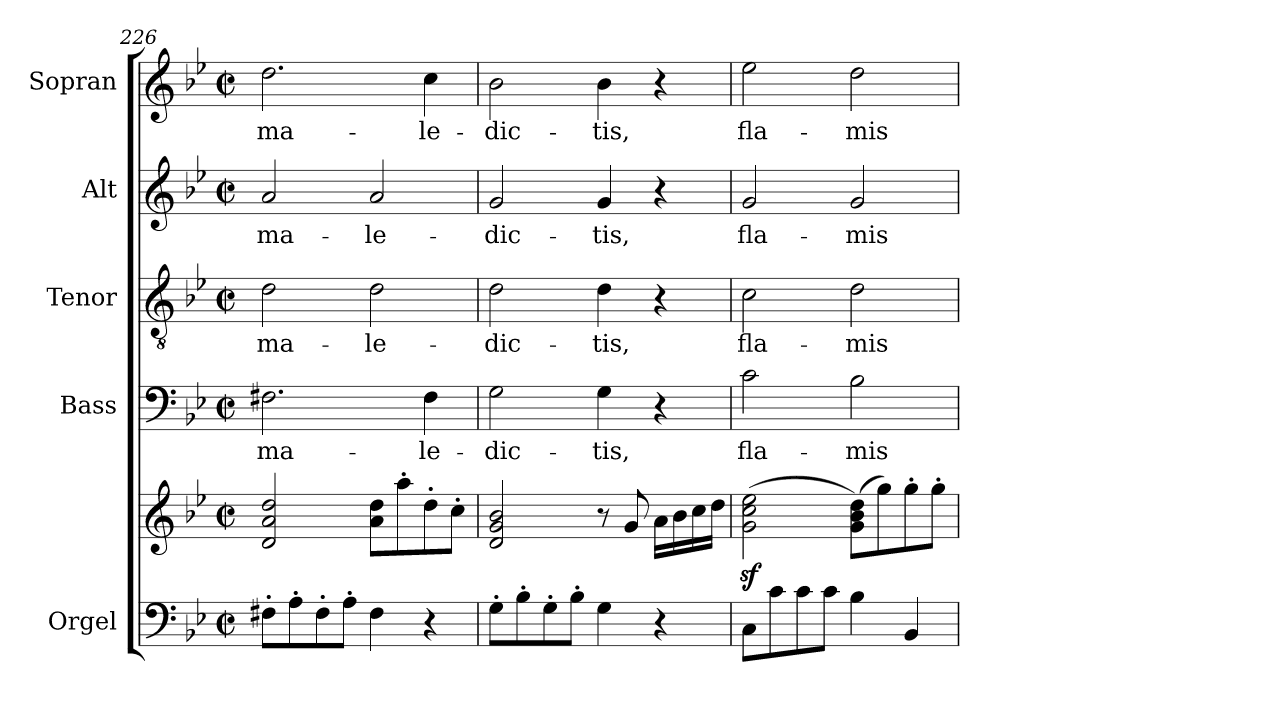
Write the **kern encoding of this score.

**kern	**kern	**kern	**text	**kern	**text	**kern	**text	**kern	**text
*part5	*part5	*part4	*part4	*part3	*part3	*part2	*part2	*part1	*part1
*staff6	*staff5	*staff4	*staff4	*staff3	*staff3	*staff2	*staff2	*staff1	*staff1
*I"Orgel	*	*I"Bass	*	*I"Tenor	*	*I"Alt	*	*I"Sopran	*
*I'Org.	*	*I'B.	*	*I'T.	*	*I'A.	*	*I'S.	*
*clefF4	*clefG2	*clefF4	*	*clefGv2	*	*clefG2	*	*clefG2	*
*k[b-e-]	*k[b-e-]	*k[b-e-]	*	*k[b-e-]	*	*k[b-e-]	*	*k[b-e-]	*
*B-:	*B-:	*B-:	*	*B-:	*	*B-:	*	*B-:	*
*M2/2	*M2/2	*M2/2	*	*M2/2	*	*M2/2	*	*M2/2	*
*met(c|)	*met(c|)	*met(c|)	*	*met(c|)	*	*met(c|)	*	*met(c|)	*
=226	=226	=226	=226	=226	=226	=226	=226	=226	=226
!	!	!	!LO:LY:b	!	!LO:LY:b	!	!LO:LY:b	!	!LO:LY:b
8F#X'>\L	2d/ 2a/ 2dd/	2.F#X\	ma-	2d\	ma-	2a/	ma-	2.dd\	ma-
8A'>\	.	.	.	.	.	.	.	.	.
8F#'>\	.	.	.	.	.	.	.	.	.
8A'>\J	.	.	.	.	.	.	.	.	.
!	!	!	!	!	!LO:LY:b	!	!LO:LY:b	!	!
4F#\	8a\ 8dd\L	.	.	2d\	-le-	2a/	-le-	.	.
.	8aa'>\	.	.	.	.	.	.	.	.
!	!	!	!LO:LY:b	!	!	!	!	!	!LO:LY:b
4r	8dd'>\	4F#\	-le-	.	.	.	.	4cc\	-le-
.	8cc'>\J	.	.	.	.	.	.	.	.
=227	=227	=227	=227	=227	=227	=227	=227	=227	=227
!	!	!	!LO:LY:b	!	!LO:LY:b	!	!LO:LY:b	!	!LO:LY:b
8G'>\L	2d/ 2g/ 2b-/	2G\	-dic-	2d\	-dic-	2g/	-dic-	2b-\	-dic-
8B-'>\	.	.	.	.	.	.	.	.	.
8G'>\	.	.	.	.	.	.	.	.	.
8B-'>\J	.	.	.	.	.	.	.	.	.
!	!	!	!LO:LY:b	!	!LO:LY:b	!	!LO:LY:b	!	!LO:LY:b
4G\	8r	4G\	-tis,	4d\	-tis,	4g/	-tis,	4b-\	-tis,
.	8g/	.	.	.	.	.	.	.	.
4r	16a\LL	4r	.	4r	.	4r	.	4r	.
.	16b-\	.	.	.	.	.	.	.	.
.	16cc\	.	.	.	.	.	.	.	.
.	16dd\JJ	.	.	.	.	.	.	.	.
=228	=228	=228	=228	=228	=228	=228	=228	=228	=228
!	!	!	!LO:LY:b	!	!LO:LY:b	!	!LO:LY:b	!	!LO:LY:b
8C\L	(>2g\z< 2cc\z< 2ee-\z<	2c\	fla-	2c\	fla-	2g/	fla-	2ee-\	fla-
8c\	.	.	.	.	.	.	.	.	.
8c\	.	.	.	.	.	.	.	.	.
8c\J	.	.	.	.	.	.	.	.	.
!	!	!	!LO:LY:b	!	!LO:LY:b	!	!LO:LY:b	!	!LO:LY:b
4B-\	(>8g\ 8b-\ 8dd\L)	2B-\	-mis	2d\	-mis	2g/	-mis	2dd\	-mis
.	8gg\)	.	.	.	.	.	.	.	.
4BB-/	8gg'>\	.	.	.	.	.	.	.	.
.	8gg'>\J	.	.	.	.	.	.	.	.
=	=	=	=	=	=	=	=	=	=
*-	*-	*-	*-	*-	*-	*-	*-	*-	*-
